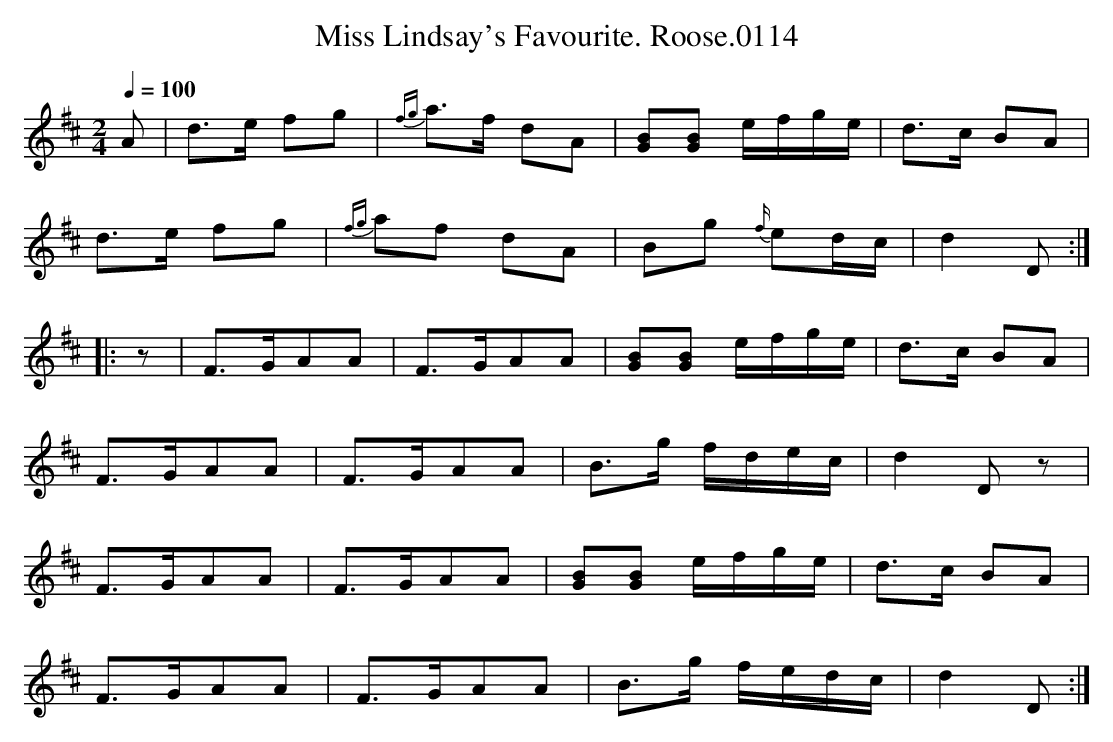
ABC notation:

X:1
T:Miss Lindsay's Favourite. Roose.0114
M:2/4
L:1/8
Q:1/4=100
K:D
A|d>e fg|{fg}a>f dA|[BG2][BG2] e/f/g/e/|d>c BA|
d>e fg|{fg}af dA|Bg {f/}ed/c/|d2 D:|
|:z|F>GAA|F>GAA|[BG2][BG2] e/f/g/e/|d>c BA|
F>GAA|F>GAA|B>g f/d/e/c/|d2 Dz|
F>GAA|F>GAA|[BG2][BG2] e/f/g/e/|d>c BA|
F>GAA|F>GAA|B>g f/e/d/c/|d2 D:|
